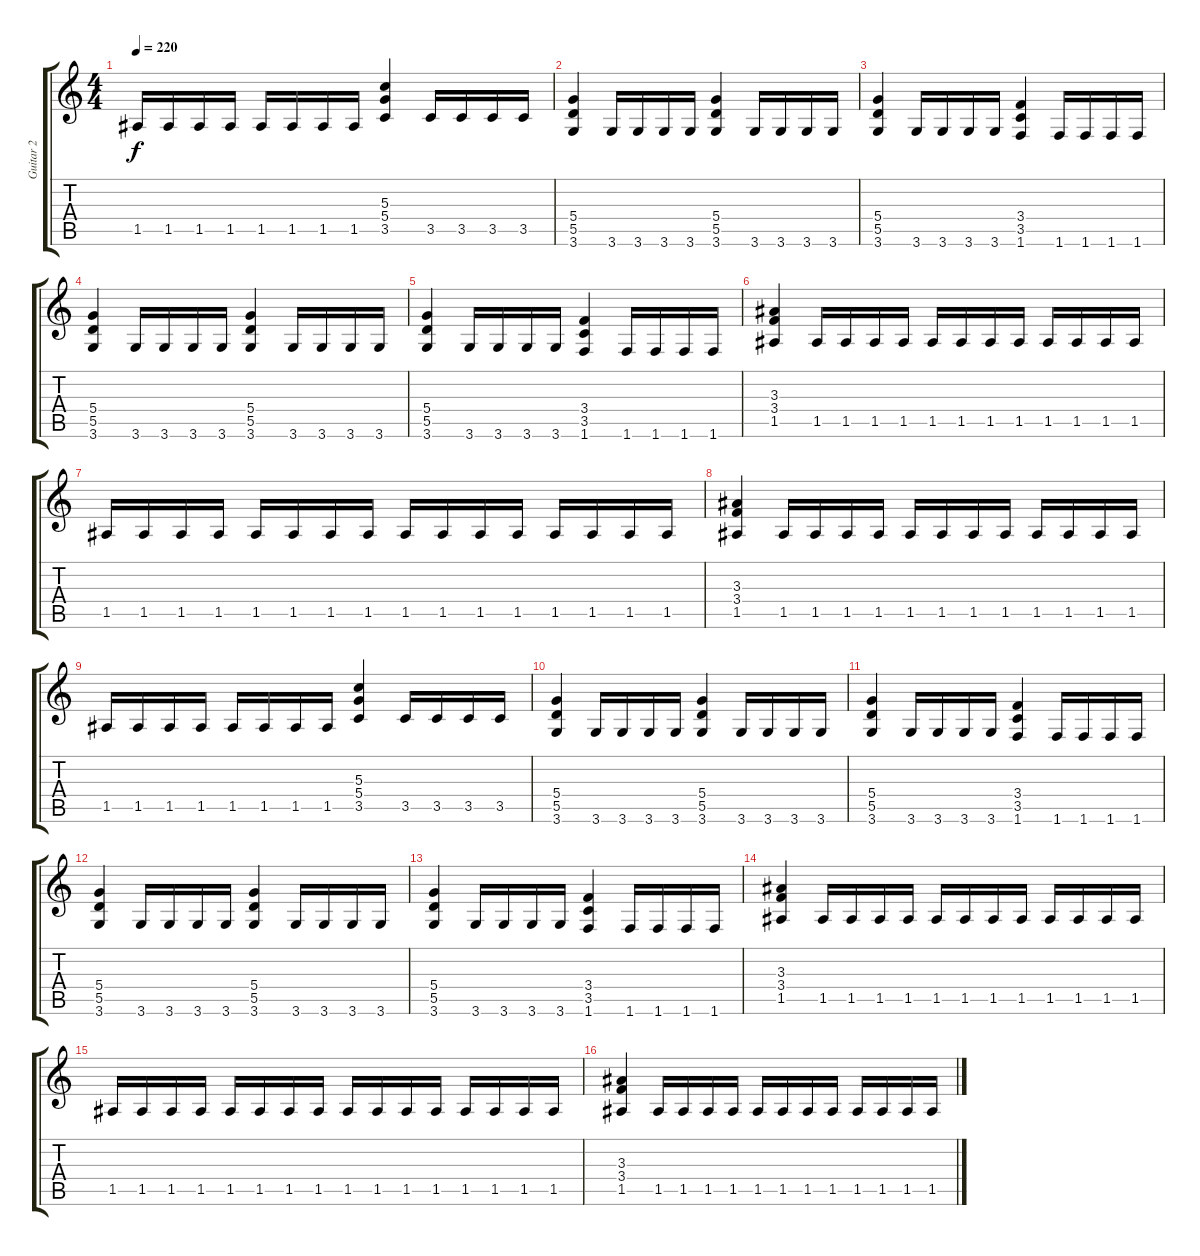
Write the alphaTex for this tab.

\track ("Guitar 2" "Guitar 2") {instrument distortionguitar}
\staff {score tabs}
\tuning (E4 B3 G3 D3 A2 E2) {hide}
\ts (4 4)
\tempo 220
\clef g2
\ks c
1.5.16{dy f} 1.5.16 1.5.16 1.5.16 1.5.16 1.5.16 1.5.16 1.5.16 (5.3 5.4 3.5).4 3.5.16 3.5.16 3.5.16 3.5.16 |
(5.4 5.5 3.6).4 3.6.16 3.6.16 3.6.16 3.6.16 (5.4 5.5 3.6).4 3.6.16 3.6.16 3.6.16 3.6.16 |
(5.4 5.5 3.6).4 3.6.16 3.6.16 3.6.16 3.6.16 (3.4 3.5 1.6).4 1.6.16 1.6.16 1.6.16 1.6.16 |
(5.4 5.5 3.6).4 3.6.16 3.6.16 3.6.16 3.6.16 (5.4 5.5 3.6).4 3.6.16 3.6.16 3.6.16 3.6.16 |
(5.4 5.5 3.6).4 3.6.16 3.6.16 3.6.16 3.6.16 (3.4 3.5 1.6).4 1.6.16 1.6.16 1.6.16 1.6.16 |
(3.3 3.4 1.5).4 1.5.16 1.5.16 1.5.16 1.5.16 1.5.16 1.5.16 1.5.16 1.5.16 1.5.16 1.5.16 1.5.16 1.5.16 |
1.5.16 1.5.16 1.5.16 1.5.16 1.5.16 1.5.16 1.5.16 1.5.16 1.5.16 1.5.16 1.5.16 1.5.16 1.5.16 1.5.16 1.5.16 1.5.16 |
(3.3 3.4 1.5).4 1.5.16 1.5.16 1.5.16 1.5.16 1.5.16 1.5.16 1.5.16 1.5.16 1.5.16 1.5.16 1.5.16 1.5.16 |
1.5.16 1.5.16 1.5.16 1.5.16 1.5.16 1.5.16 1.5.16 1.5.16 (5.3 5.4 3.5).4 3.5.16 3.5.16 3.5.16 3.5.16 |
(5.4 5.5 3.6).4 3.6.16 3.6.16 3.6.16 3.6.16 (5.4 5.5 3.6).4 3.6.16 3.6.16 3.6.16 3.6.16 |
(5.4 5.5 3.6).4 3.6.16 3.6.16 3.6.16 3.6.16 (3.4 3.5 1.6).4 1.6.16 1.6.16 1.6.16 1.6.16 |
(5.4 5.5 3.6).4 3.6.16 3.6.16 3.6.16 3.6.16 (5.4 5.5 3.6).4 3.6.16 3.6.16 3.6.16 3.6.16 |
(5.4 5.5 3.6).4 3.6.16 3.6.16 3.6.16 3.6.16 (3.4 3.5 1.6).4 1.6.16 1.6.16 1.6.16 1.6.16 |
(3.3 3.4 1.5).4 1.5.16 1.5.16 1.5.16 1.5.16 1.5.16 1.5.16 1.5.16 1.5.16 1.5.16 1.5.16 1.5.16 1.5.16 |
1.5.16 1.5.16 1.5.16 1.5.16 1.5.16 1.5.16 1.5.16 1.5.16 1.5.16 1.5.16 1.5.16 1.5.16 1.5.16 1.5.16 1.5.16 1.5.16 |
(3.3 3.4 1.5).4 1.5.16 1.5.16 1.5.16 1.5.16 1.5.16 1.5.16 1.5.16 1.5.16 1.5.16 1.5.16 1.5.16 1.5.16
